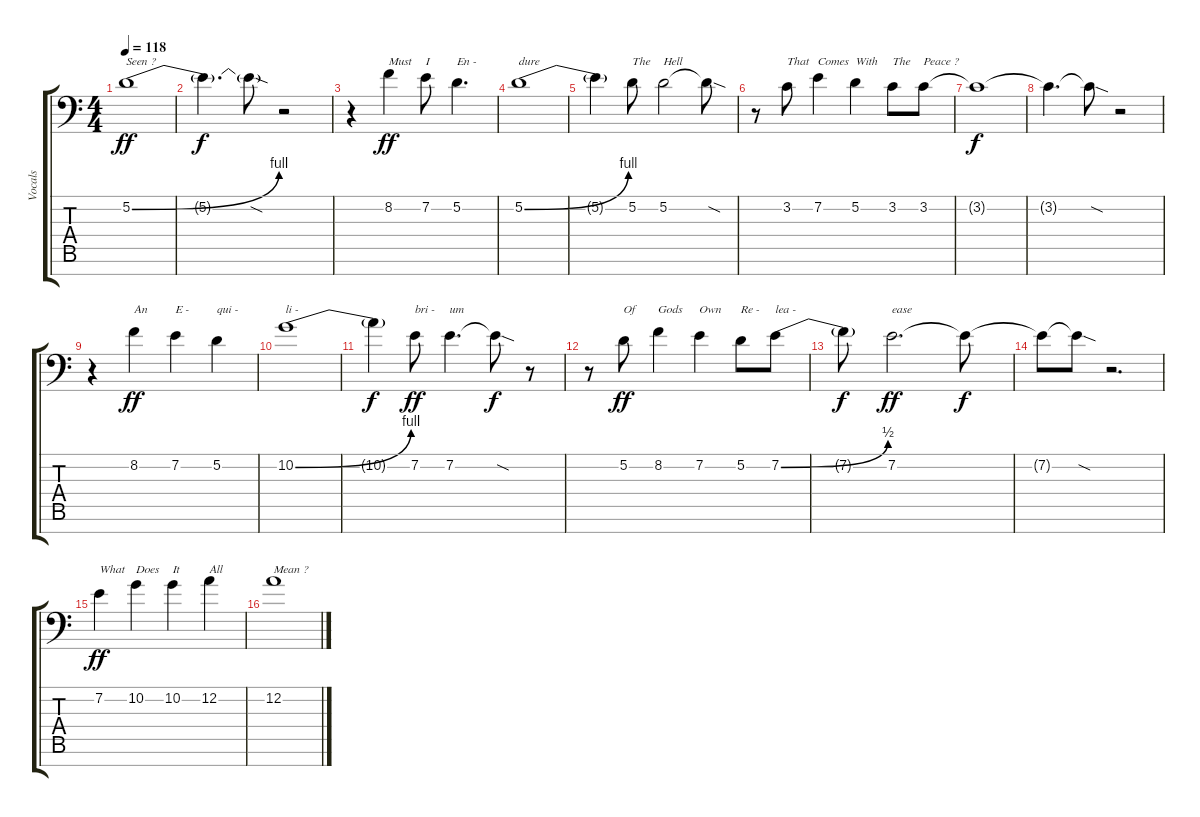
\track ("Vocals" "Vocals") {instrument bassoon}
\staff {score tabs}
\tuning (D4 A3 E3 D3 A2 E2 A1) {hide}
\ts (4 4)
\tempo 118
\clef f4
\ks c
5.2{be (bend 0 0 60 4)}.1{txt "Seen ?" dy ff} |
5.2{t}.4{d dy f} 5.2{sod t}.8 r.2 |
r.4 8.2.4{txt "Must" dy ff} 7.2.8{txt "I"} 5.2.4{d txt "En - "} |
5.2{be (bend 0 0 60 4)}.1{txt "dure"} |
5.2{t}.4 5.2.8{txt "The "} 5.2.2{txt "Hell"} 5.2{sod t}.8 |
r.8 3.2.8{txt "That"} 7.2.4{txt "Comes"} 5.2.4{txt "With"} 3.2.8{txt "The"} 3.2.8{txt "Peace ?"} |
3.2{t}.1{dy f} |
3.2{t}.4{d} 3.2{sod t}.8 r.2 |
r.4 8.2.4{txt "An" dy ff} 7.2.4{txt "E - "} 5.2.4{txt "qui - "} |
10.2{be (bend 0 0 60 4)}.1{txt "li - "} |
10.2{t}.4{dy f} 7.2.8{txt "bri - " dy ff} 7.2.4{d txt "um"} 7.2{sod t}.8{dy f} r.8 |
r.8 5.2.8{txt "Of" dy ff} 8.2.4{txt "Gods"} 7.2.4{txt "Own"} 5.2.8{txt "Re - "} 7.2{be (bend 0 0 60 2)}.8{txt "lea - "} |
7.2{t}.8{dy f} 7.2.2{d txt "ease" dy ff} 7.2{t}.8{dy f} |
7.2{t}.8 7.2{sod t}.8 r.2{d} |
7.2.4{txt "What" dy ff} 10.2.4{txt "Does"} 10.2.4{txt "It"} 12.2.4{txt "All"} |
\section ("" "")
12.2.1{txt "Mean ?"}
